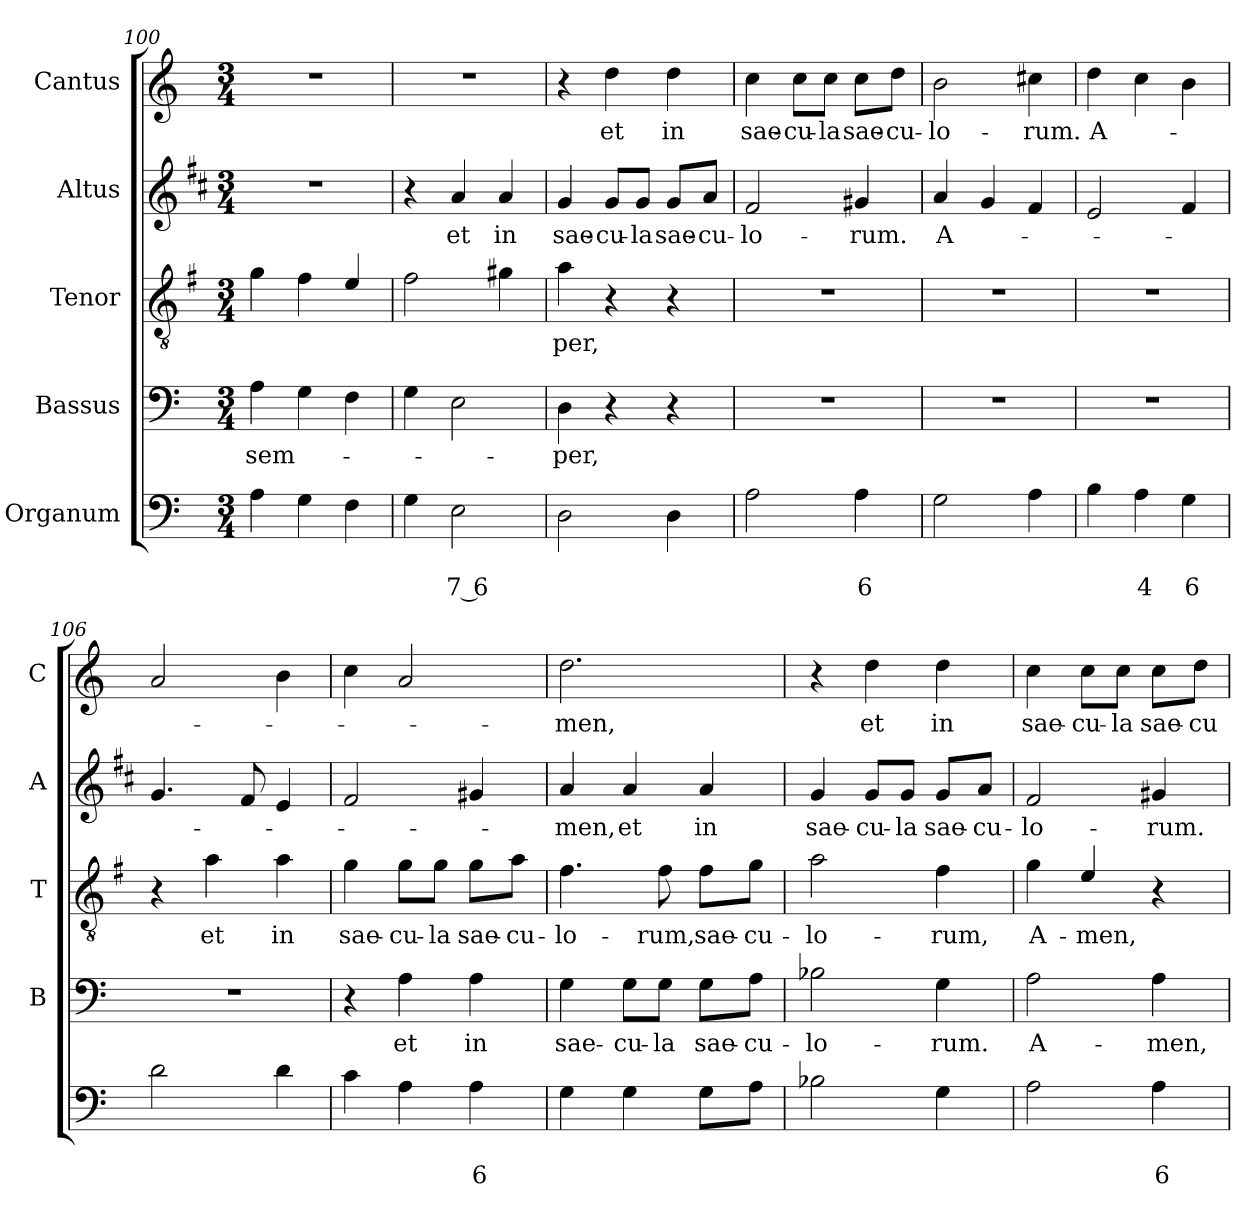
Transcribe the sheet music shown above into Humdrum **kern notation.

**kern	**text	**text	**kern	**text	**kern	**text	**kern	**text	**kern	**text
*part5	*part5	*part5	*part4	*part4	*part3	*part3	*part2	*part2	*part1	*part1
*staff5	*staff5	*staff5	*staff4	*staff4	*staff3	*staff3	*staff2	*staff2	*staff1	*staff1
*I"Organum	*	*	*I"Bassus	*	*I"Tenor	*	*I"Altus	*	*I"Cantus	*
*	*	*	*I'B	*	*I'T	*	*I'A	*	*I'C	*
*clefF4	*	*	*clefF4	*	*clefGv2	*	*clefG2	*	*clefG2	*
*	*	*	*	*	*ITrd4c7	*	*ITrd1c2	*	*	*
*k[]	*	*	*k[]	*	*k[]	*	*k[]	*	*k[]	*
*C:	*	*	*C:	*	*C:	*	*C:	*	*C:	*
*M3/4	*	*	*M3/4	*	*M3/4	*	*M3/4	*	*M3/4	*
=100	=100	=100	=100	=100	=100	=100	=100	=100	=100	=100
!	!	!	!	!LO:LY:b	!	!	!	!	!	!
4A\	.	.	4A\	sem-	4c\	.	2.r	.	2.r	.
4G\	.	.	4G\	.	4B\	.	.	.	.	.
4F\	.	.	4F\	.	4A/	.	.	.	.	.
=101	=101	=101	=101	=101	=101	=101	=101	=101	=101	=101
4G\	.	.	4G\	.	2B\	.	4r	.	2.r	.
!	!	!LO:LY:b	!	!	!	!	!	!LO:LY:b	!	!
2E\	.	7 6	2E\	.	.	.	4g/	et	.	.
!	!	!	!	!	!	!	!	!LO:LY:b	!	!
.	.	.	.	.	4c#X\	.	4g/	in	.	.
=102	=102	=102	=102	=102	=102	=102	=102	=102	=102	=102
!	!	!	!	!LO:LY:b	!	!LO:LY:b	!	!LO:LY:b	!	!
2D\	.	.	4D\	-per,	4d\	-per,	4f/	sae-	4r	.
!	!	!	!	!	!	!	!	!LO:LY:b	!	!LO:LY:b
.	.	.	4r	.	4r	.	8f/L	-cu-	4dd\	et
!	!	!	!	!	!	!	!	!LO:LY:b	!	!
.	.	.	.	.	.	.	8f/J	-la	.	.
!	!	!	!	!	!	!	!	!LO:LY:b	!	!LO:LY:b
4D\	.	.	4r	.	4r	.	8f/L	sae-	4dd\	in
!	!	!	!	!	!	!	!	!LO:LY:b	!	!
.	.	.	.	.	.	.	8g/J	-cu-	.	.
=103	=103	=103	=103	=103	=103	=103	=103	=103	=103	=103
!	!	!	!	!	!	!	!	!LO:LY:b	!	!LO:LY:b
2A\	.	.	2.r	.	2.r	.	2e/	-lo-	4cc\	sae-
!	!	!	!	!	!	!	!	!	!	!LO:LY:b
.	.	.	.	.	.	.	.	.	8cc\L	-cu-
!	!	!	!	!	!	!	!	!	!	!LO:LY:b
.	.	.	.	.	.	.	.	.	8cc\J	-la
!	!	!LO:LY:b	!	!	!	!	!	!LO:LY:b	!	!LO:LY:b
4A\	.	6	.	.	.	.	4f#X/	-rum.	8cc\L	sae-
!	!	!	!	!	!	!	!	!	!	!LO:LY:b
.	.	.	.	.	.	.	.	.	8dd\J	-cu-
=104	=104	=104	=104	=104	=104	=104	=104	=104	=104	=104
!	!	!	!	!	!	!	!	!LO:LY:b	!	!LO:LY:b
2G\	.	.	2.r	.	2.r	.	4g/	A-	2b\	-lo-
.	.	.	.	.	.	.	4f/	.	.	.
!	!	!	!	!	!	!	!	!	!	!LO:LY:b
4A\	.	.	.	.	.	.	4e/	.	4cc#X\	-rum.
=105	=105	=105	=105	=105	=105	=105	=105	=105	=105	=105
!	!	!	!	!	!	!	!	!	!	!LO:LY:b
4B\	.	.	2.r	.	2.r	.	2d/	.	4dd\	A-
!	!	!LO:LY:b	!	!	!	!	!	!	!	!
4A\	.	4	.	.	.	.	.	.	4cc\	.
!	!	!LO:LY:b	!	!	!	!	!	!	!	!
4G\	.	6	.	.	.	.	4e/	.	4b\	.
=106	=106	=106	=106	=106	=106	=106	=106	=106	=106	=106
2d\	.	.	2.r	.	4r	.	4.f/	.	2a/	.
!	!	!	!	!	!	!LO:LY:b	!	!	!	!
.	.	.	.	.	4d\	et	.	.	.	.
.	.	.	.	.	.	.	8e/	.	.	.
!	!	!	!	!	!	!LO:LY:b	!	!	!	!
4d\	.	.	.	.	4d\	in	4d/	.	4b\	.
!!LO:LB:g=z
=107	=107	=107	=107	=107	=107	=107	=107	=107	=107	=107
!	!	!	!	!	!	!LO:LY:b	!	!	!	!
4c\	.	.	4r	.	4c\	sae-	2e/	.	4cc\	.
!	!	!	!	!LO:LY:b	!	!LO:LY:b	!	!	!	!
4A\	.	.	4A\	et	8c\L	-cu-	.	.	2a/	.
!	!	!	!	!	!	!LO:LY:b	!	!	!	!
.	.	.	.	.	8c\J	-la	.	.	.	.
!	!	!LO:LY:b	!	!LO:LY:b	!	!LO:LY:b	!	!	!	!
4A\	.	6	4A\	in	8c\L	sae-	4f#X/	.	.	.
!	!	!	!	!	!	!LO:LY:b	!	!	!	!
.	.	.	.	.	8d\J	-cu-	.	.	.	.
=108	=108	=108	=108	=108	=108	=108	=108	=108	=108	=108
!	!	!	!	!LO:LY:b	!	!LO:LY:b	!	!LO:LY:b	!	!LO:LY:b
4G\	.	.	4G\	sae-	4.B\	-lo-	4g/	-men,	2.dd\	-men,
!	!	!	!	!LO:LY:b	!	!	!	!LO:LY:b	!	!
4G\	.	.	8G\L	-cu-	.	.	4g/	et	.	.
!	!	!	!	!LO:LY:b	!	!LO:LY:b	!	!	!	!
.	.	.	8G\J	-la	8B\	-rum,	.	.	.	.
!	!	!	!	!LO:LY:b	!	!LO:LY:b	!	!LO:LY:b	!	!
8G\L	.	.	8G\L	sae-	8B\L	sae-	4g/	in	.	.
!	!	!	!	!LO:LY:b	!	!LO:LY:b	!	!	!	!
8A\J	.	.	8A\J	-cu-	8c\J	-cu-	.	.	.	.
=109	=109	=109	=109	=109	=109	=109	=109	=109	=109	=109
!	!	!	!	!LO:LY:b	!	!LO:LY:b	!	!LO:LY:b	!	!
2B-X\	.	.	2B-X\	-lo-	2d\	-lo-	4f/	sae-	4r	.
!	!	!	!	!	!	!	!	!LO:LY:b	!	!LO:LY:b
.	.	.	.	.	.	.	8f/L	-cu-	4dd\	et
!	!	!	!	!	!	!	!	!LO:LY:b	!	!
.	.	.	.	.	.	.	8f/J	-la	.	.
!	!	!	!	!LO:LY:b	!	!LO:LY:b	!	!LO:LY:b	!	!LO:LY:b
4G\	.	.	4G\	-rum.	4B\	-rum,	8f/L	sae-	4dd\	in
!	!	!	!	!	!	!	!	!LO:LY:b	!	!
.	.	.	.	.	.	.	8g/J	-cu-	.	.
=110	=110	=110	=110	=110	=110	=110	=110	=110	=110	=110
!	!	!	!	!LO:LY:b	!	!LO:LY:b	!	!LO:LY:b	!	!LO:LY:b
2A\	.	.	2A\	A-	4c\	A-	2e/	-lo-	4cc\	sae-
!	!	!	!	!	!	!LO:LY:b	!	!	!	!LO:LY:b
.	.	.	.	.	4A/	-men,	.	.	8cc\L	-cu-
!	!	!	!	!	!	!	!	!	!	!LO:LY:b
.	.	.	.	.	.	.	.	.	8cc\J	-la
!	!	!LO:LY:b	!	!LO:LY:b	!	!	!	!LO:LY:b	!	!LO:LY:b
4A\	.	6	4A\	-men,	4r	.	4f#X/	-rum.	8cc\L	sae-
!	!	!	!	!	!	!	!	!	!	!LO:LY:b
.	.	.	.	.	.	.	.	.	8dd\J	-cu-
=	=	=	=	=	=	=	=	=	=	=
*-	*-	*-	*-	*-	*-	*-	*-	*-	*-	*-
